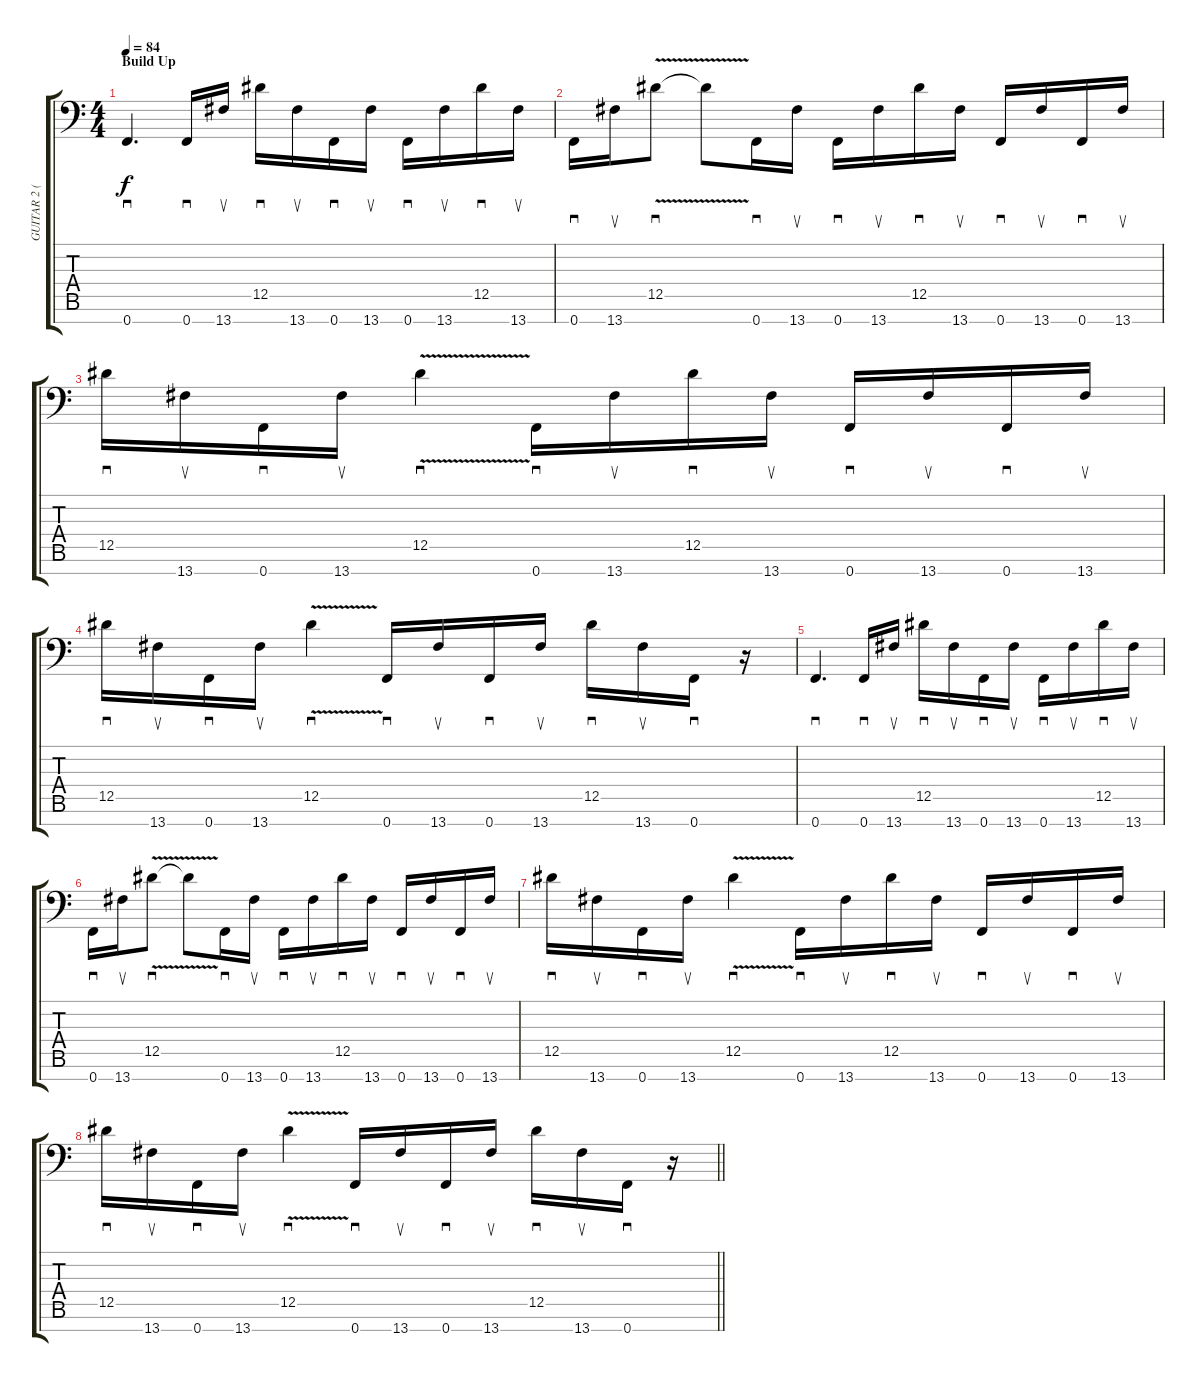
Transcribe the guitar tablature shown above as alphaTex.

\track ("GUITAR 2 (Marten Hagstrom)" "GUITAR 2 (") {instrument distortionguitar}
\staff {score tabs}
\tuning (Bb3 F3 Db3 Ab2 Eb2 Bb1 F1) {hide}
\ts (4 4)
\section ("" "Build Up")
\tempo 84
\clef f4
\ks c
0.7.4{d sd dy f} 0.7.16{sd} 13.7.16{su} 12.5.16{sd} 13.7.16{su} 0.7.16{sd} 13.7.16{su} 0.7.16{sd} 13.7.16{su} 12.5.16{sd} 13.7.16{su} |
0.7.16{sd} 13.7.16{su} 12.5{v}.8{sd} 12.5{t}.8 0.7.16{sd} 13.7.16{su} 0.7.16{sd} 13.7.16{su} 12.5.16{sd} 13.7.16{su} 0.7.16{sd} 13.7.16{su} 0.7.16{sd} 13.7.16{su} |
12.5.16{sd} 13.7.16{su} 0.7.16{sd} 13.7.16{su} 12.5{v}.4{sd} 0.7.16{sd} 13.7.16{su} 12.5.16{sd} 13.7.16{su} 0.7.16{sd} 13.7.16{su} 0.7.16{sd} 13.7.16{su} |
12.5.16{sd} 13.7.16{su} 0.7.16{sd} 13.7.16{su} 12.5{v}.4{sd} 0.7.16{sd} 13.7.16{su} 0.7.16{sd} 13.7.16{su} 12.5.16{sd} 13.7.16{su} 0.7.16{sd} r.16 |
0.7.4{d sd} 0.7.16{sd} 13.7.16{su} 12.5.16{sd} 13.7.16{su} 0.7.16{sd} 13.7.16{su} 0.7.16{sd} 13.7.16{su} 12.5.16{sd} 13.7.16{su} |
0.7.16{sd} 13.7.16{su} 12.5{v}.8{sd} 12.5{t}.8 0.7.16{sd} 13.7.16{su} 0.7.16{sd} 13.7.16{su} 12.5.16{sd} 13.7.16{su} 0.7.16{sd} 13.7.16{su} 0.7.16{sd} 13.7.16{su} |
12.5.16{sd} 13.7.16{su} 0.7.16{sd} 13.7.16{su} 12.5{v}.4{sd} 0.7.16{sd} 13.7.16{su} 12.5.16{sd} 13.7.16{su} 0.7.16{sd} 13.7.16{su} 0.7.16{sd} 13.7.16{su} |
\barLineRight lightlight
12.5.16{sd} 13.7.16{su} 0.7.16{sd} 13.7.16{su} 12.5{v}.4{sd} 0.7.16{sd} 13.7.16{su} 0.7.16{sd} 13.7.16{su} 12.5.16{sd} 13.7.16{su} 0.7.16{sd} r.16
